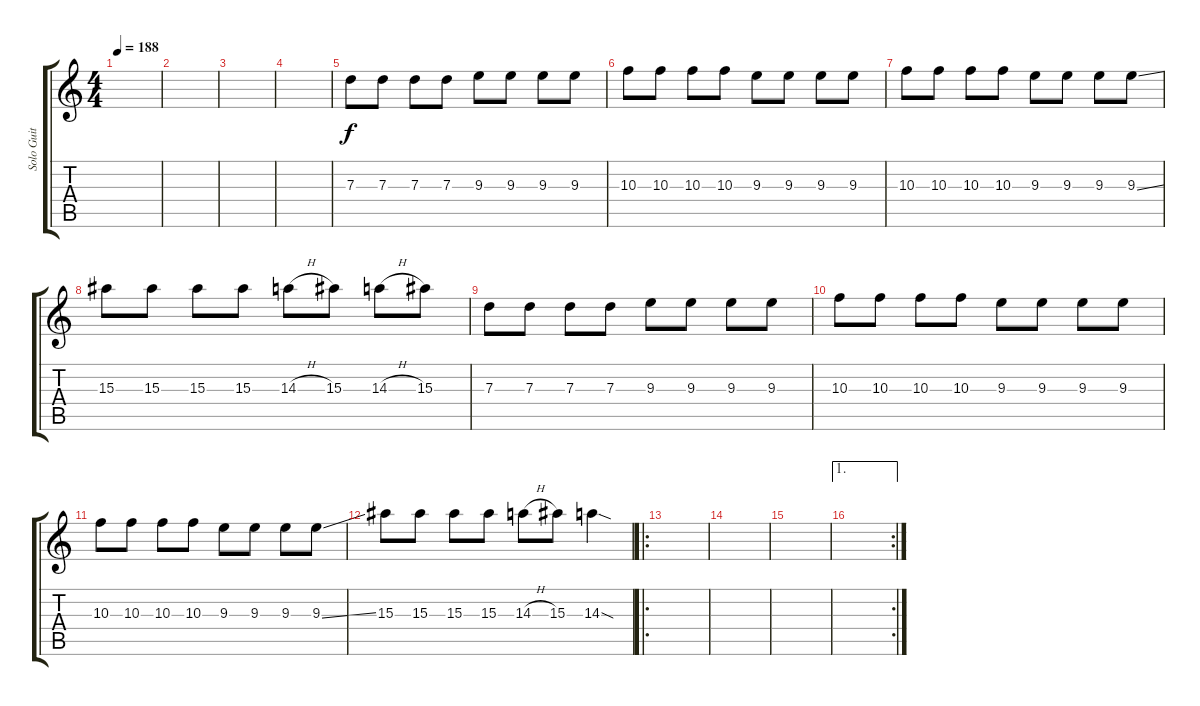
\track ("Solo Guit" "Solo Guit") {instrument distortionguitar}
\staff {score tabs}
\tuning (E4 B3 G3 D3 A2 E2) {hide}
\ts (4 4)
\tempo 188
\clef g2
\ks c
|
|
|
|
7.3.8 7.3.8 7.3.8 7.3.8 9.3.8 9.3.8 9.3.8 9.3.8 |
10.3.8 10.3.8 10.3.8 10.3.8 9.3.8 9.3.8 9.3.8 9.3.8 |
10.3.8 10.3.8 10.3.8 10.3.8 9.3.8 9.3.8 9.3.8 9.3{ss}.8 |
15.3.8 15.3.8 15.3.8 15.3.8 14.3{h}.8 15.3.8 14.3{h}.8 15.3.8 |
7.3.8 7.3.8 7.3.8 7.3.8 9.3.8 9.3.8 9.3.8 9.3.8 |
10.3.8 10.3.8 10.3.8 10.3.8 9.3.8 9.3.8 9.3.8 9.3.8 |
10.3.8 10.3.8 10.3.8 10.3.8 9.3.8 9.3.8 9.3.8 9.3{ss}.8 |
15.3.8 15.3.8 15.3.8 15.3.8 14.3{h}.8 15.3.8 14.3{sod}.4 |
\ro
|
|
|
\ae 1
\rc 2
